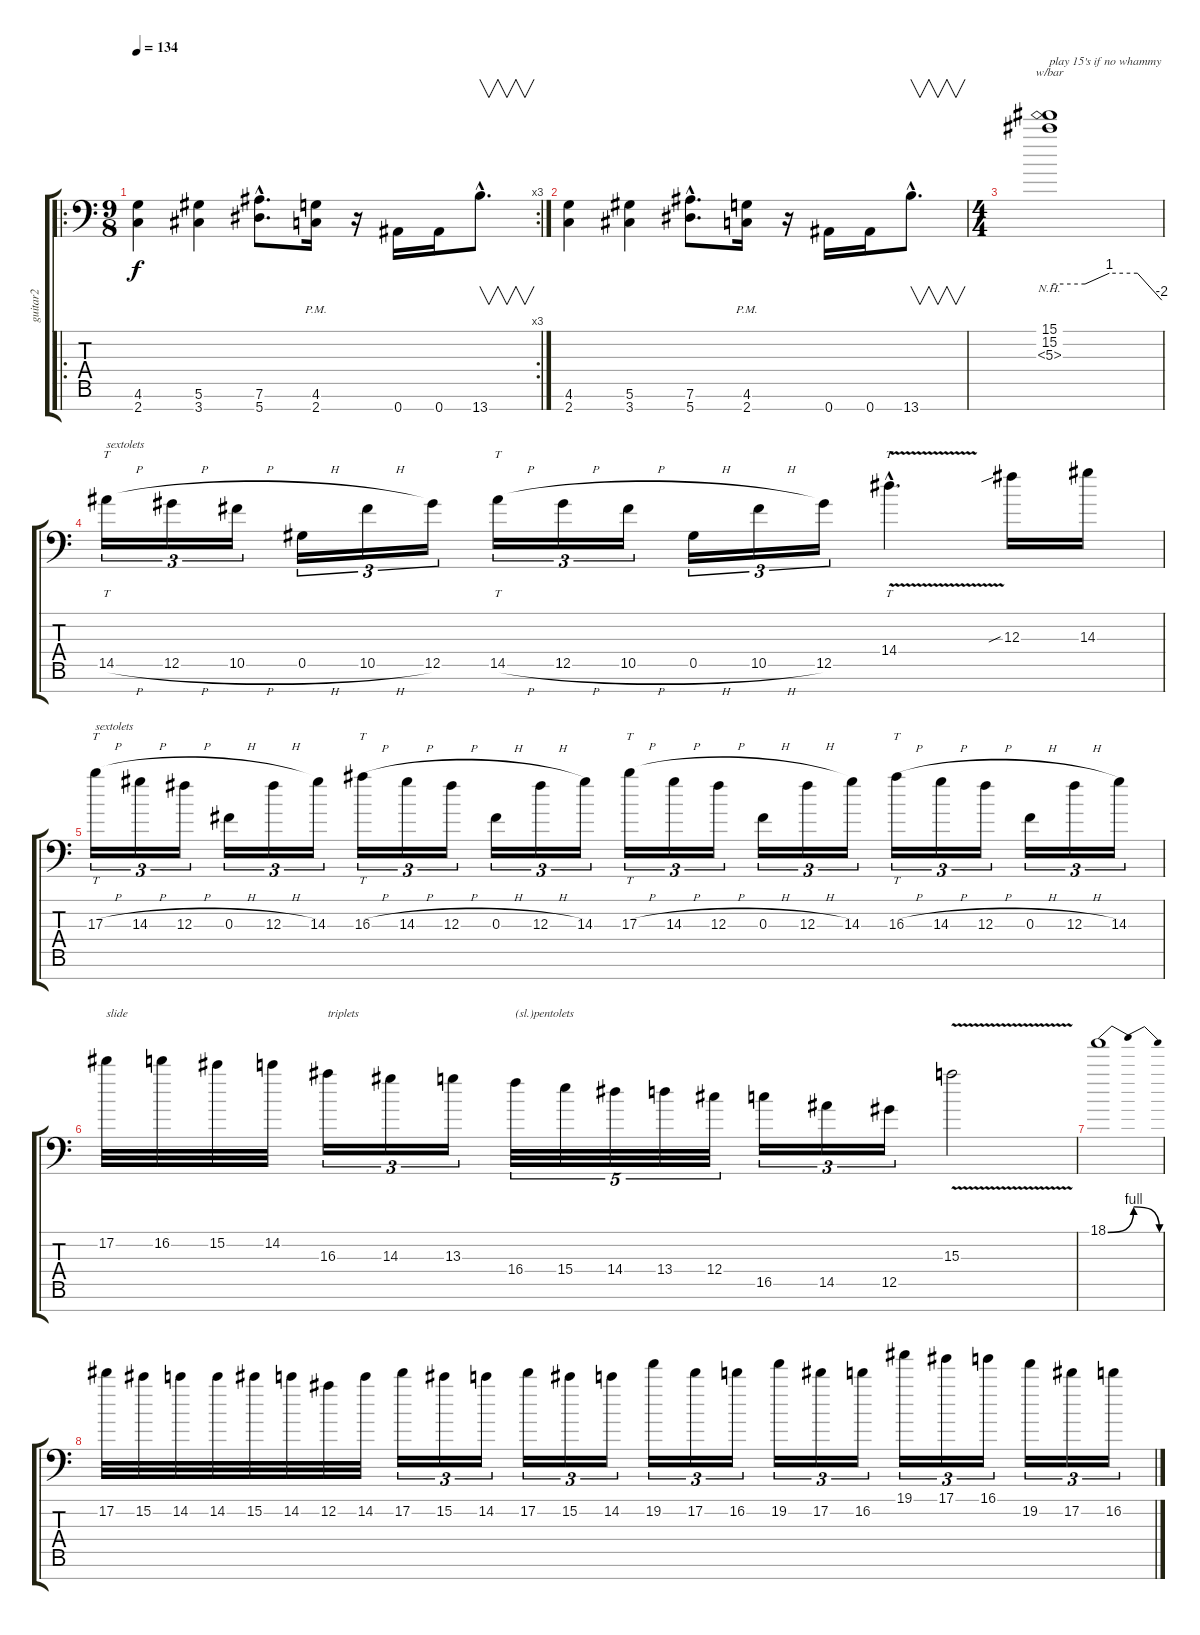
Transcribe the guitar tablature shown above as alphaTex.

\track ("guitar2" "guitar2") {instrument distortionguitar}
\staff {score tabs}
\tuning (Eb4 Bb3 Gb3 Db3 Ab2 Eb2 Bb1) {hide}
\ro
\rc 3
\ts (9 8)
\tempo 134
\clef f4
\ks c
(4.6 2.7).4{dy f instrument distortionguitar} (5.6 3.7).4 (7.6{hac} 5.7{hac}).8{d} (4.6{pm} 2.7{pm}).16 r.16 0.7.16 0.7.16 13.7{hac}.8{v d instrument guitarharmonics} |
(4.6 2.7).4{instrument distortionguitar} (5.6 3.7).4 (7.6{hac} 5.7{hac}).8{d} (4.6{pm} 2.7{pm}).16 r.16 0.7.16 0.7.16 13.7{hac}.8{v d instrument guitarharmonics} |
\ts (4 4)
(15.1 15.2 5.3{nh}).1{tbe (custom default 0 0 19 0 32 4 47 4 60 -8) txt "play 15's if no whammy" instrument distortionguitar} |
14.5{h}.16{tt tu (3 2) txt "sextolets"} 12.5{h}.16{tu (3 2)} 10.5{h}.16{tu (3 2)} 0.5{h}.16{tu (3 2)} 10.5{h}.16{tu (3 2)} 12.5.16{tu (3 2)} 14.5{h}.16{tt tu (3 2)} 12.5{h}.16{tu (3 2)} 10.5{h}.16{tu (3 2)} 0.5{h}.16{tu (3 2)} 10.5{h}.16{tu (3 2)} 12.5.16{tu (3 2)} 14.4{v hac}.4{tt d} 12.3{sib}.16 14.3.16 |
17.3{h}.16{tt tu (3 2) txt "sextolets"} 14.3{h}.16{tu (3 2)} 12.3{h}.16{tu (3 2)} 0.3{h}.16{tu (3 2)} 12.3{h}.16{tu (3 2)} 14.3.16{tu (3 2)} 16.3{h}.16{tt tu (3 2)} 14.3{h}.16{tu (3 2)} 12.3{h}.16{tu (3 2)} 0.3{h}.16{tu (3 2)} 12.3{h}.16{tu (3 2)} 14.3.16{tu (3 2)} 17.3{h}.16{tt tu (3 2)} 14.3{h}.16{tu (3 2)} 12.3{h}.16{tu (3 2)} 0.3{h}.16{tu (3 2)} 12.3{h}.16{tu (3 2)} 14.3.16{tu (3 2)} 16.3{h}.16{tt tu (3 2)} 14.3{h}.16{tu (3 2)} 12.3{h}.16{tu (3 2)} 0.3{h}.16{tu (3 2)} 12.3{h}.16{tu (3 2)} 14.3.16{tu (3 2)} |
17.2.32{txt "slide"} 16.2.32 15.2.32 14.2.32 16.3.16{tu (3 2) txt "triplets"} 14.3.16{tu (3 2)} 13.3.16{tu (3 2)} 16.4.32{tu (5 4) txt "(sl.)pentolets"} 15.4.32{tu (5 4)} 14.4.32{tu (5 4)} 13.4.32{tu (5 4)} 12.4.32{tu (5 4)} 16.5.16{tu (3 2)} 14.5.16{tu (3 2)} 12.5.16{tu (3 2)} 15.3{v}.2 |
18.1{be (bendrelease 0 0 15 4 30 4 60 0)}.1 |
17.2.32 15.2.32 14.2.32 14.2.32 15.2.32 14.2.32 12.2.32 14.2.32 17.2.16{tu (3 2)} 15.2.16{tu (3 2)} 14.2.16{tu (3 2)} 17.2.16{tu (3 2)} 15.2.16{tu (3 2)} 14.2.16{tu (3 2)} 19.2.16{tu (3 2)} 17.2.16{tu (3 2)} 16.2.16{tu (3 2)} 19.2.16{tu (3 2)} 17.2.16{tu (3 2)} 16.2.16{tu (3 2)} 19.1.16{tu (3 2)} 17.1.16{tu (3 2)} 16.1.16{tu (3 2)} 19.2.16{tu (3 2)} 17.2.16{tu (3 2)} 16.2.16{tu (3 2)}
